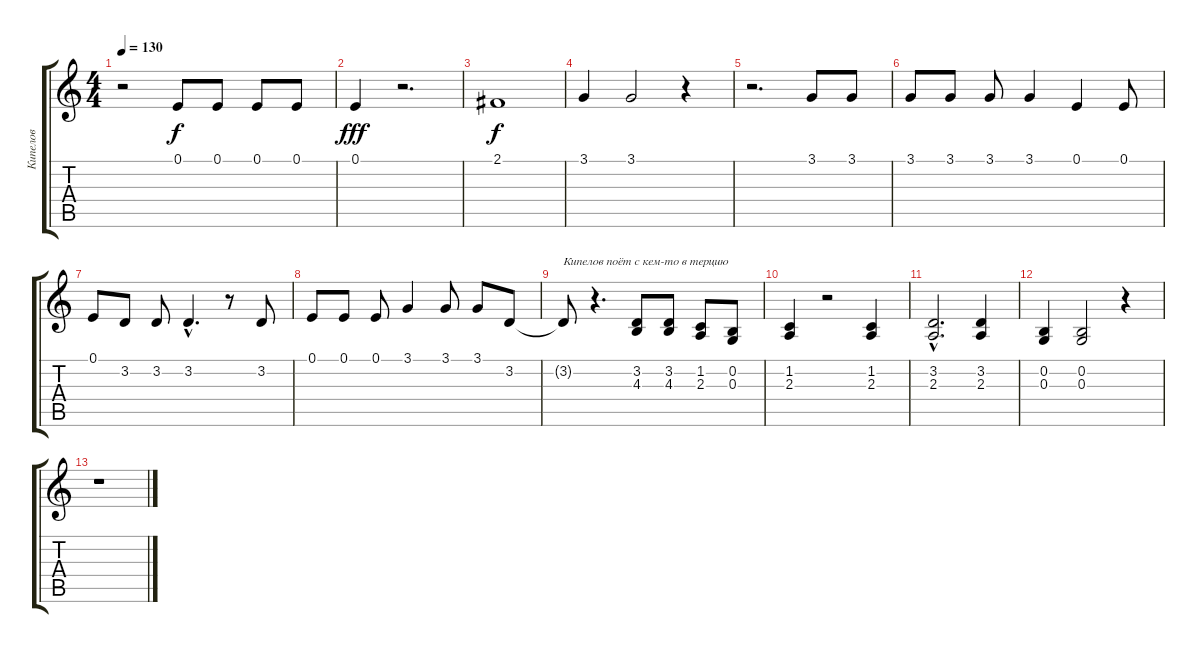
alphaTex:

\track ("Кипелов" "Кипелов") {instrument viola}
\staff {score tabs}
\tuning (E4 B3 G3 D3 A2 E2) {hide}
\ts (4 4)
\tempo 130
\clef g2
\ks c
r.2{dy f} 0.1.8 0.1.8 0.1.8 0.1.8 |
0.1.4{dy fff} r.2{d} |
2.1.1{dy f} |
3.1.4 3.1.2 r.4 |
r.2{d} 3.1.8 3.1.8 |
3.1.8 3.1.8 3.1.8 3.1.4 0.1.4 0.1.8 |
0.1.8 3.2.8 3.2.8 3.2{hac}.4{d} r.8 3.2.8 |
0.1.8 0.1.8 0.1.8 3.1.4 3.1.8 3.1.8 3.2.8 |
3.2{t}.8{txt "Кипелов поёт с кем-то в терцию"} r.4{d} (3.2 4.3).8 (3.2 4.3).8 (1.2 2.3).8 (0.2 0.3).8 |
(1.2 2.3).4 r.2 (1.2 2.3).4 |
(3.2{hac} 2.3{hac}).2{d} (3.2 2.3).4 |
(0.2 0.3).4 (0.2 0.3).2 r.4 |
r.1
